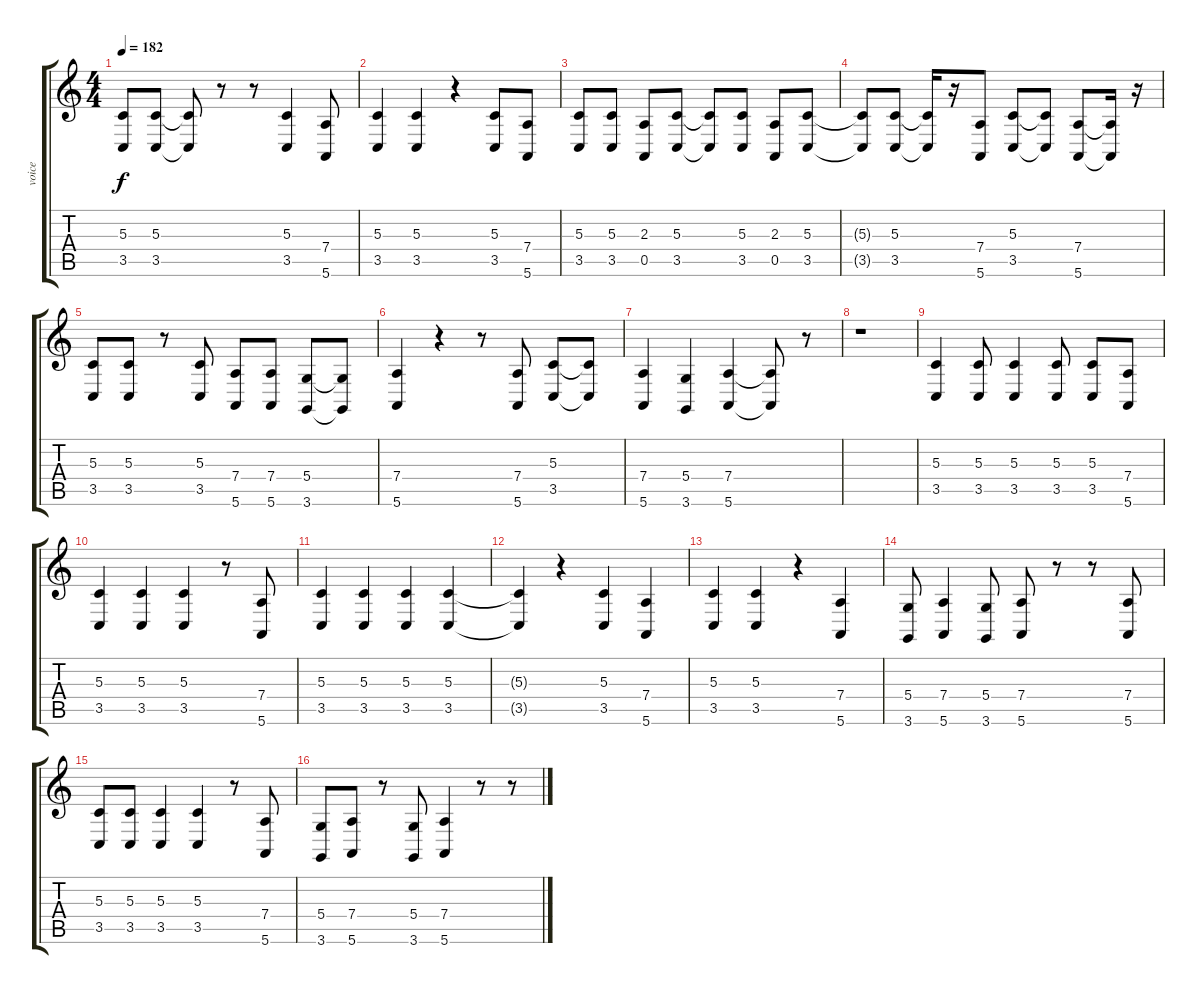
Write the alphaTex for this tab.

\track ("voice" "voice") {instrument lead2sawtooth}
\staff {score tabs}
\tuning (E4 B3 G3 D3 A2 E2) {hide}
\ts (4 4)
\tempo 182
\clef g2
\ks c
(5.3 3.5).8{dy f} (5.3 3.5).8 (5.3{t} 3.5{t}).8 r.8 r.8 (5.3 3.5).4 (7.4 5.6).8 |
(5.3 3.5).4 (5.3 3.5).4 r.4 (5.3 3.5).8 (7.4 5.6).8 |
(5.3 3.5).8 (5.3 3.5).8 (2.3 0.5).8 (5.3 3.5).8 (5.3{t} 3.5{t}).8 (5.3 3.5).8 (2.3 0.5).8 (5.3 3.5).8 |
(5.3{t} 3.5{t}).8 (5.3 3.5).8 (5.3{t} 3.5{t}).16 r.16 (7.4 5.6).8 (5.3 3.5).8 (5.3{t} 3.5{t}).8 (7.4 5.6).8 (7.4{t} 5.6{t}).16 r.16 |
(5.3 3.5).8 (5.3 3.5).8 r.8 (5.3 3.5).8 (7.4 5.6).8 (7.4 5.6).8 (5.4 3.6).8 (5.4{t} 3.6{t}).8 |
(7.4 5.6).4 r.4 r.8 (7.4 5.6).8 (5.3 3.5).8 (5.3{t} 3.5{t}).8 |
(7.4 5.6).4 (5.4 3.6).4 (7.4 5.6).4 (7.4{t} 5.6{t}).8 r.8 |
r.1 |
(5.3 3.5).4 (5.3 3.5).8 (5.3 3.5).4 (5.3 3.5).8 (5.3 3.5).8 (7.4 5.6).8 |
(5.3 3.5).4 (5.3 3.5).4 (5.3 3.5).4 r.8 (7.4 5.6).8 |
(5.3 3.5).4 (5.3 3.5).4 (5.3 3.5).4 (5.3 3.5).4 |
(5.3{t} 3.5{t}).4 r.4 (5.3 3.5).4 (7.4 5.6).4 |
(5.3 3.5).4 (5.3 3.5).4 r.4 (7.4 5.6).4 |
(5.4 3.6).8 (7.4 5.6).4 (5.4 3.6).8 (7.4 5.6).8 r.8 r.8 (7.4 5.6).8 |
(5.3 3.5).8 (5.3 3.5).8 (5.3 3.5).4 (5.3 3.5).4 r.8 (7.4 5.6).8 |
(5.4 3.6).8 (7.4 5.6).8 r.8 (5.4 3.6).8 (7.4 5.6).4 r.8 r.8
